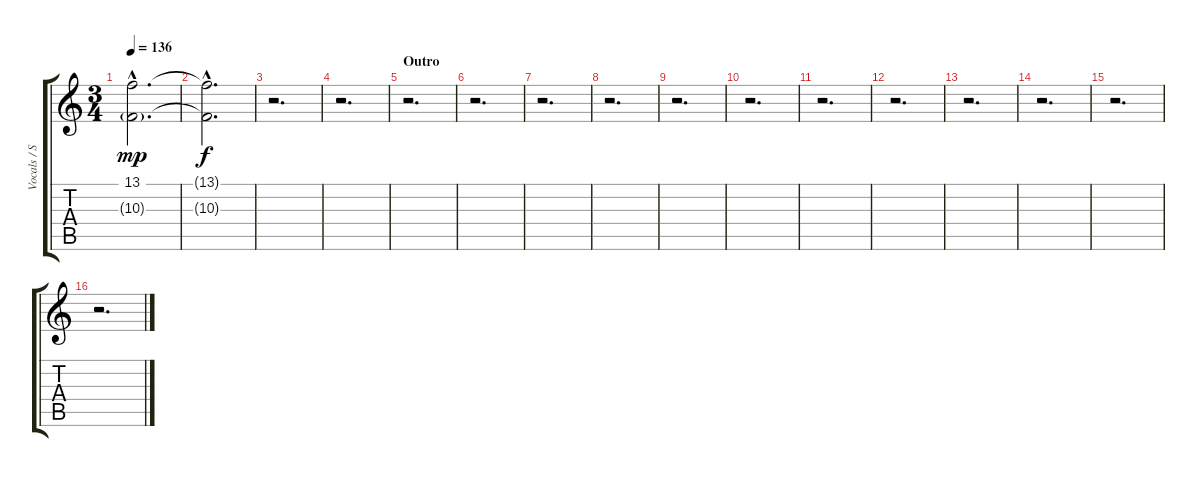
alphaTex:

\track ("Vocals / Sharon Den Adel" "Vocals / S") {instrument synthvoice}
\staff {score tabs}
\tuning (E4 B3 G3 D3 A2 E2) {hide}
\ts (3 4)
\tempo 136
\clef g2
\ks c
(13.1{hac} 10.3{g hac}).2{d dy mp} |
(13.1{hac t} 10.3{hac t}).2{d dy f} |
r.2{d} |
r.2{d} |
\section ("" "Outro")
r.2{d} |
r.2{d} |
r.2{d} |
r.2{d} |
r.2{d} |
r.2{d} |
r.2{d} |
r.2{d} |
r.2{d} |
r.2{d} |
r.2{d} |
r.2{d}
